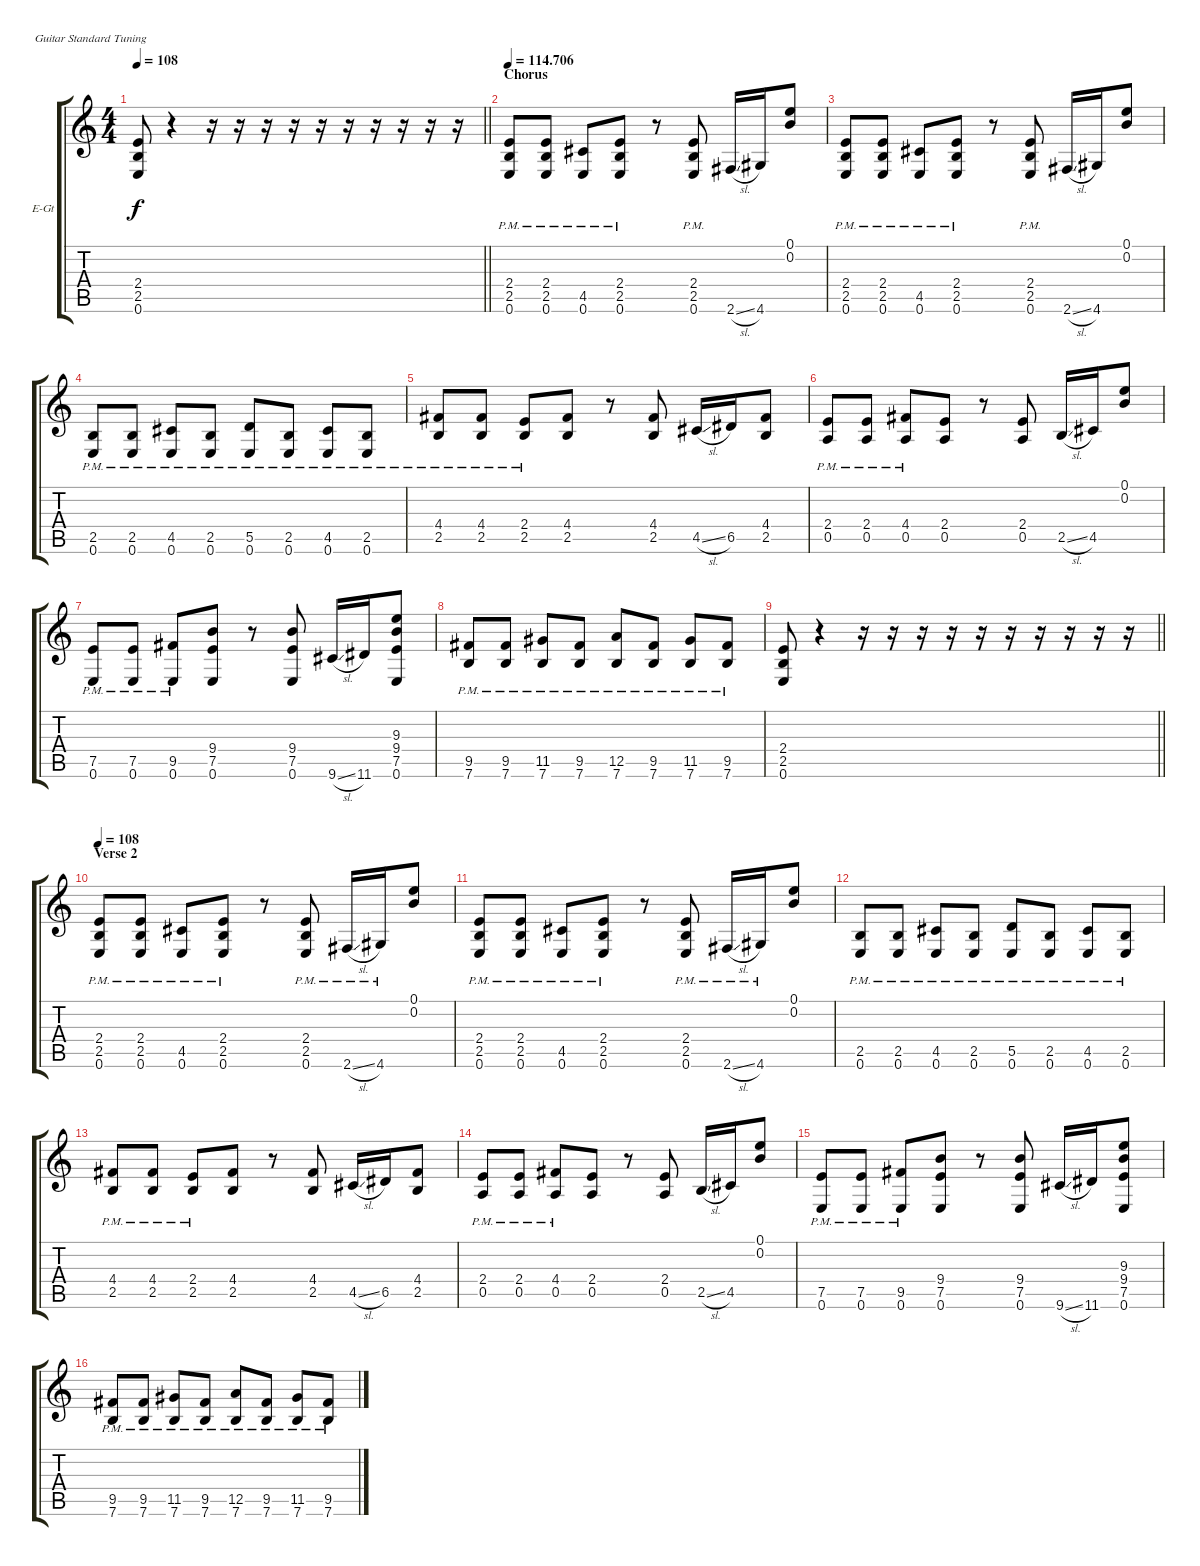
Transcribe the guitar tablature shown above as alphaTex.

\bracketExtendMode groupsimilarinstruments
\firstSystemTrackNameOrientation horizontal
\otherSystemsTrackNameOrientation horizontal
\track ("E. Guitar 3" "E-Gt") {instrument overdrivenguitar}
\staff {score tabs}
\tuning (E4 B3 G3 D3 A2 E2)
\ts (4 4)
\tempo 108
\clef g2
\scale
0.333333
\barLineRight lightlight
\ks c
(2.4 2.5 0.6).8{dy f} r.4 r.16 r.16 r.16 r.16 r.16 r.16 r.16 r.16 r.16 r.16 |
\section ("" "Chorus")
\tempo
114.706
\scale
0.333333 (2.4{pm} 2.5{pm} 0.6{pm}).8 (2.4{pm} 2.5{pm} 0.6{pm}).8 (4.5{pm} 0.6{pm}).8 (2.4{pm} 2.5{pm} 0.6{pm}).8 r.8 (0.6{pm} 2.5{pm} 2.4{pm}).8 2.6{sl}.16 4.6.16 (0.1 0.2).8 |
\scale
0.333333 (2.4{pm} 2.5{pm} 0.6{pm}).8 (2.4{pm} 2.5{pm} 0.6{pm}).8 (4.5{pm} 0.6{pm}).8 (2.4{pm} 2.5{pm} 0.6{pm}).8 r.8 (0.6{pm} 2.5{pm} 2.4{pm}).8 2.6{sl}.16 4.6.16 (0.1 0.2).8 |
\scale
0.333333 (2.5{pm} 0.6{pm}).8 (2.5{pm} 0.6{pm}).8 (4.5{pm} 0.6{pm}).8 (2.5{pm} 0.6{pm}).8 (5.5{pm} 0.6{pm}).8 (2.5{pm} 0.6{pm}).8 (4.5{pm} 0.6{pm}).8 (2.5{pm} 0.6{pm}).8 |
\scale
0.333333 (2.5{pm} 4.4{pm}).8 (2.5{pm} 4.4{pm}).8 (2.5{pm} 2.4{pm}).8 (2.5 4.4).8 r.8 (2.5 4.4).8 4.5{sl}.16 6.5.16 (2.5 4.4).8 |
\scale
0.333333 (0.5{pm} 2.4{pm}).8 (0.5{pm} 2.4{pm}).8 (0.5{pm} 4.4{pm}).8 (0.5 2.4).8 r.8 (0.5 2.4).8 2.5{sl}.16 4.5.16 (0.1 0.2).8 |
\scale
0.333333 (7.5{pm} 0.6{pm}).8 (7.5{pm} 0.6{pm}).8 (0.6{pm} 9.5{pm}).8 (0.6 7.5 9.4).8 r.8 (7.5 0.6 9.4).8 9.6{sl}.16 11.6.16 (7.5 9.4 0.6 9.3).8 |
\scale
0.333333 (9.5{pm} 7.6).8 (9.5{pm} 7.6{pm}).8 (11.5{pm} 7.6{pm}).8 (9.5{pm} 7.6{pm}).8 (12.5{pm} 7.6{pm}).8 (9.5{pm} 7.6{pm}).8 (11.5{pm} 7.6{pm}).8 (9.5{pm} 7.6{pm}).8 |
\scale
0.333333
\barLineRight lightlight
(2.4 2.5 0.6).8 r.4 r.16 r.16 r.16 r.16 r.16 r.16 r.16 r.16 r.16 r.16 |
\section ("" "Verse 2")
\tempo 108
\scale
0.333333 (2.4{pm} 2.5{pm} 0.6{pm}).8 (2.4{pm} 2.5{pm} 0.6{pm}).8 (4.5{pm} 0.6{pm}).8 (2.4{pm} 2.5{pm} 0.6{pm}).8 r.8 (0.6{pm} 2.5{pm} 2.4{pm}).8 2.6{sl pm}.16 4.6{pm}.16 (0.1 0.2).8 |
\scale
0.333333 (2.4{pm} 2.5{pm} 0.6{pm}).8 (2.4{pm} 2.5{pm} 0.6{pm}).8 (4.5{pm} 0.6{pm}).8 (2.4{pm} 2.5{pm} 0.6{pm}).8 r.8 (0.6{pm} 2.5{pm} 2.4{pm}).8 2.6{sl pm}.16 4.6{pm}.16 (0.1 0.2).8 |
\scale
0.333333 (2.5{pm} 0.6{pm}).8 (2.5{pm} 0.6{pm}).8 (4.5{pm} 0.6{pm}).8 (2.5{pm} 0.6{pm}).8 (5.5{pm} 0.6{pm}).8 (2.5{pm} 0.6{pm}).8 (4.5{pm} 0.6{pm}).8 (2.5{pm} 0.6{pm}).8 |
\scale
0.333333 (2.5{pm} 4.4{pm}).8 (2.5{pm} 4.4{pm}).8 (2.5{pm} 2.4{pm}).8 (2.5 4.4).8 r.8 (2.5 4.4).8 4.5{sl}.16 6.5.16 (2.5 4.4).8 |
\scale
0.333333 (0.5{pm} 2.4{pm}).8 (0.5{pm} 2.4{pm}).8 (0.5{pm} 4.4{pm}).8 (0.5 2.4).8 r.8 (0.5 2.4).8 2.5{sl}.16 4.5.16 (0.1 0.2).8 |
\scale
0.333333 (7.5{pm} 0.6{pm}).8 (7.5{pm} 0.6{pm}).8 (0.6{pm} 9.5{pm}).8 (0.6 7.5 9.4).8 r.8 (7.5 0.6 9.4).8 9.6{sl}.16 11.6.16 (7.5 9.4 0.6 9.3).8 |
\scale
0.333333 (9.5{pm} 7.6).8 (9.5{pm} 7.6{pm}).8 (11.5{pm} 7.6{pm}).8 (9.5{pm} 7.6{pm}).8 (12.5{pm} 7.6{pm}).8 (9.5{pm} 7.6{pm}).8 (11.5{pm} 7.6{pm}).8 (9.5{pm} 7.6{pm}).8
